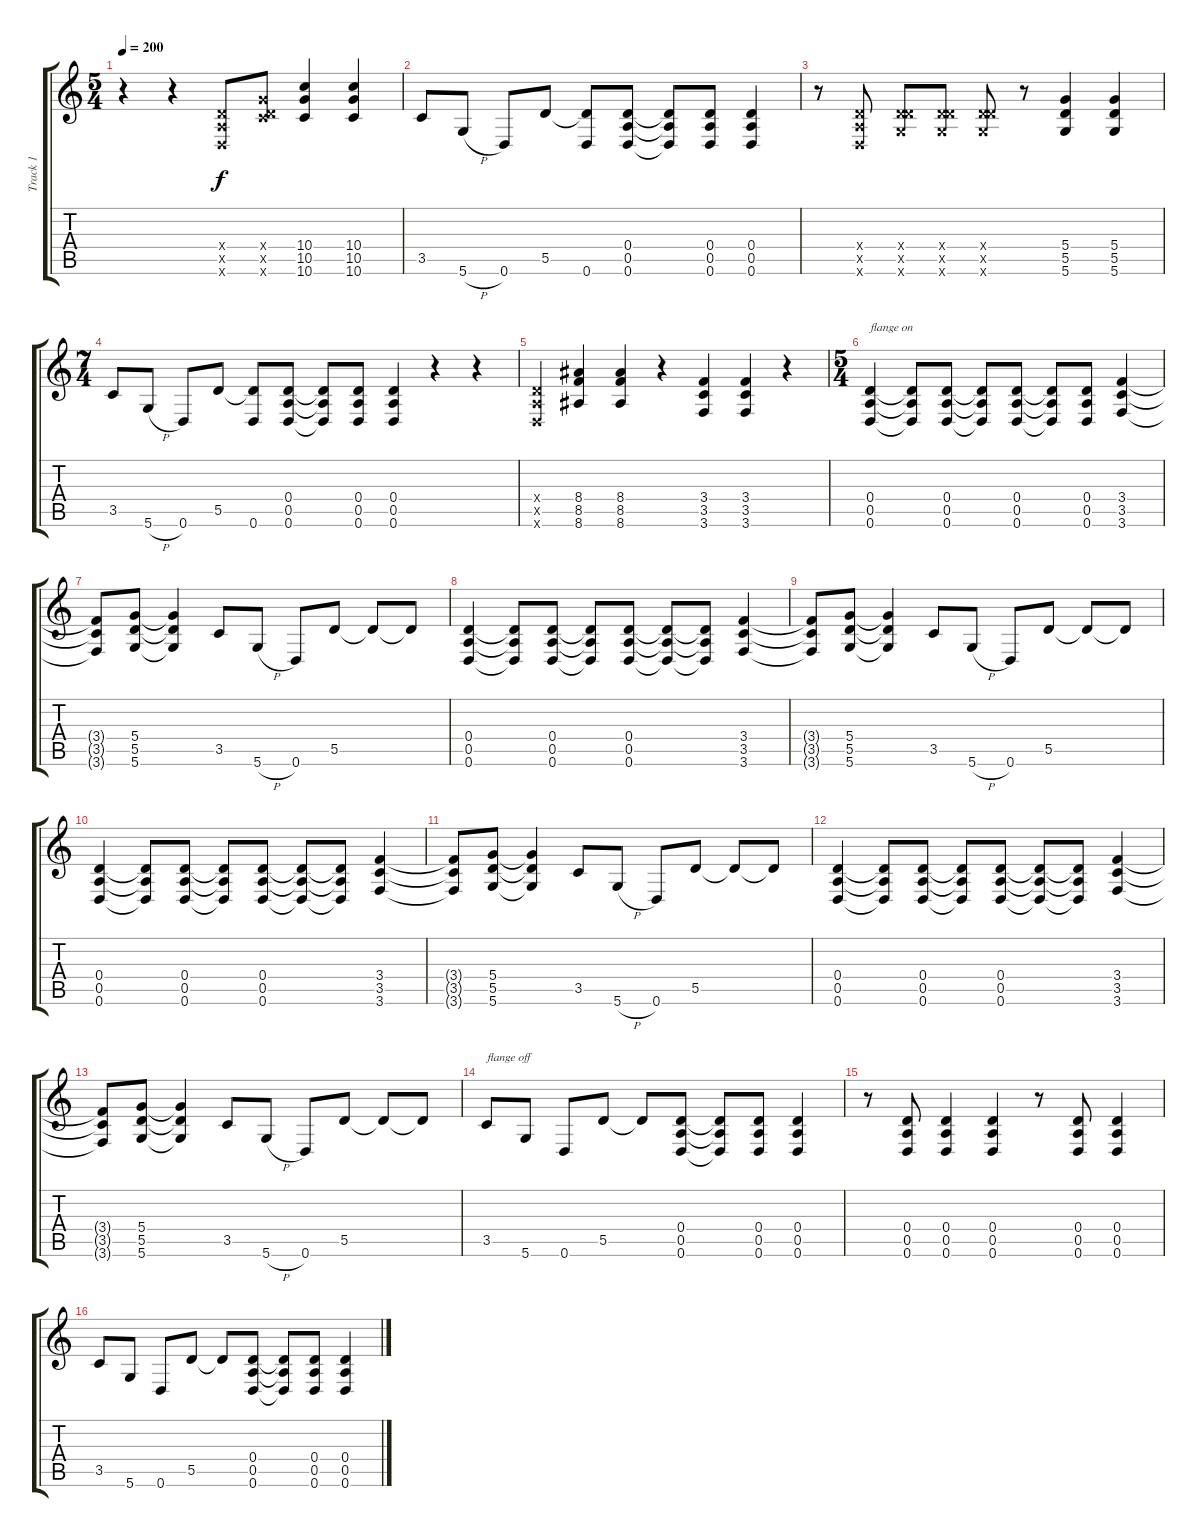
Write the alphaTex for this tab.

\track ("Track 1" "Track 1") {instrument distortionguitar}
\staff {score tabs}
\tuning (E4 B3 G3 D3 A2 D2) {hide}
\ts (5 4)
\tempo 200
\clef g2
\ks c
r.4{dy f} r.4 (0.4{x} 0.5{x} 0.6{x}).8 (0.4{x} 10.5{x} 10.6{x}).8 (10.4 10.5 10.6).4 (10.4 10.5 10.6).4 |
3.5.8 5.6{h}.8 0.6.8 5.5.8 (5.5{t} 0.6).8 (0.4 0.5 0.6).8 (0.4{t} 0.5{t} 0.6{t}).8 (0.4 0.5 0.6).8 (0.4 0.5 0.6).4 |
r.8 (0.4{x} 0.5{x} 0.6{x}).8 (0.4{x} 5.5{x} 5.6{x}).8 (0.4{x} 5.5{x} 5.6{x}).8 (0.4{x} 5.5{x} 5.6{x}).8 r.8 (5.4 5.5 5.6).4 (5.4 5.5 5.6).4 |
\ts (7 4)
3.5.8 5.6{h}.8 0.6.8 5.5.8 (5.5{t} 0.6).8 (0.4 0.5 0.6).8 (0.4{t} 0.5{t} 0.6{t}).8 (0.4 0.5 0.6).8 (0.4 0.5 0.6).4 r.4 r.4 |
(0.4{x} 0.5{x} 0.6{x}).4 (8.4 8.5 8.6).4 (8.4 8.5 8.6).4 r.4 (3.4 3.5 3.6).4 (3.4 3.5 3.6).4 r.4 |
\ts (5 4)
(0.4 0.5 0.6).4{txt "flange on"} (0.4{t} 0.5{t} 0.6{t}).8 (0.4 0.5 0.6).8 (0.4{t} 0.5{t} 0.6{t}).8 (0.4 0.5 0.6).8 (0.4{t} 0.5{t} 0.6{t}).8 (0.4 0.5 0.6).8 (3.4 3.5 3.6).4 |
(3.4{t} 3.5{t} 3.6{t}).8 (5.4 5.5 5.6).8 (5.4{t} 5.5{t} 5.6{t}).4 3.5.8 5.6{h}.8 0.6.8 5.5.8 5.5{t}.8 5.5{t}.8 |
(0.4 0.5 0.6).4 (0.4{t} 0.5{t} 0.6{t}).8 (0.4 0.5 0.6).8 (0.4{t} 0.5{t} 0.6{t}).8 (0.4 0.5 0.6).8 (0.4{t} 0.5{t} 0.6{t}).8 (0.4{t} 0.5{t} 0.6{t}).8 (3.4 3.5 3.6).4 |
(3.4{t} 3.5{t} 3.6{t}).8 (5.4 5.5 5.6).8 (5.4{t} 5.5{t} 5.6{t}).4 3.5.8 5.6{h}.8 0.6.8 5.5.8 5.5{t}.8 5.5{t}.8 |
(0.4 0.5 0.6).4 (0.4{t} 0.5{t} 0.6{t}).8 (0.4 0.5 0.6).8 (0.4{t} 0.5{t} 0.6{t}).8 (0.4 0.5 0.6).8 (0.4{t} 0.5{t} 0.6{t}).8 (0.4{t} 0.5{t} 0.6{t}).8 (3.4 3.5 3.6).4 |
(3.4{t} 3.5{t} 3.6{t}).8 (5.4 5.5 5.6).8 (5.4{t} 5.5{t} 5.6{t}).4 3.5.8 5.6{h}.8 0.6.8 5.5.8 5.5{t}.8 5.5{t}.8 |
(0.4 0.5 0.6).4 (0.4{t} 0.5{t} 0.6{t}).8 (0.4 0.5 0.6).8 (0.4{t} 0.5{t} 0.6{t}).8 (0.4 0.5 0.6).8 (0.4{t} 0.5{t} 0.6{t}).8 (0.4{t} 0.5{t} 0.6{t}).8 (3.4 3.5 3.6).4 |
(3.4{t} 3.5{t} 3.6{t}).8 (5.4 5.5 5.6).8 (5.4{t} 5.5{t} 5.6{t}).4 3.5.8 5.6{h}.8 0.6.8 5.5.8 5.5{t}.8 5.5{t}.8 |
3.5.8{txt "flange off"} 5.6.8 0.6.8 5.5.8 5.5{t}.8 (0.4 0.5 0.6).8 (0.4{t} 0.5{t} 0.6{t}).8 (0.4 0.5 0.6).8 (0.4 0.5 0.6).4 |
r.8 (0.4 0.5 0.6).8 (0.4 0.5 0.6).4 (0.4 0.5 0.6).4 r.8 (0.4 0.5 0.6).8 (0.4 0.5 0.6).4 |
3.5.8 5.6.8 0.6.8 5.5.8 5.5{t}.8 (0.4 0.5 0.6).8 (0.4{t} 0.5{t} 0.6{t}).8 (0.4 0.5 0.6).8 (0.4 0.5 0.6).4
